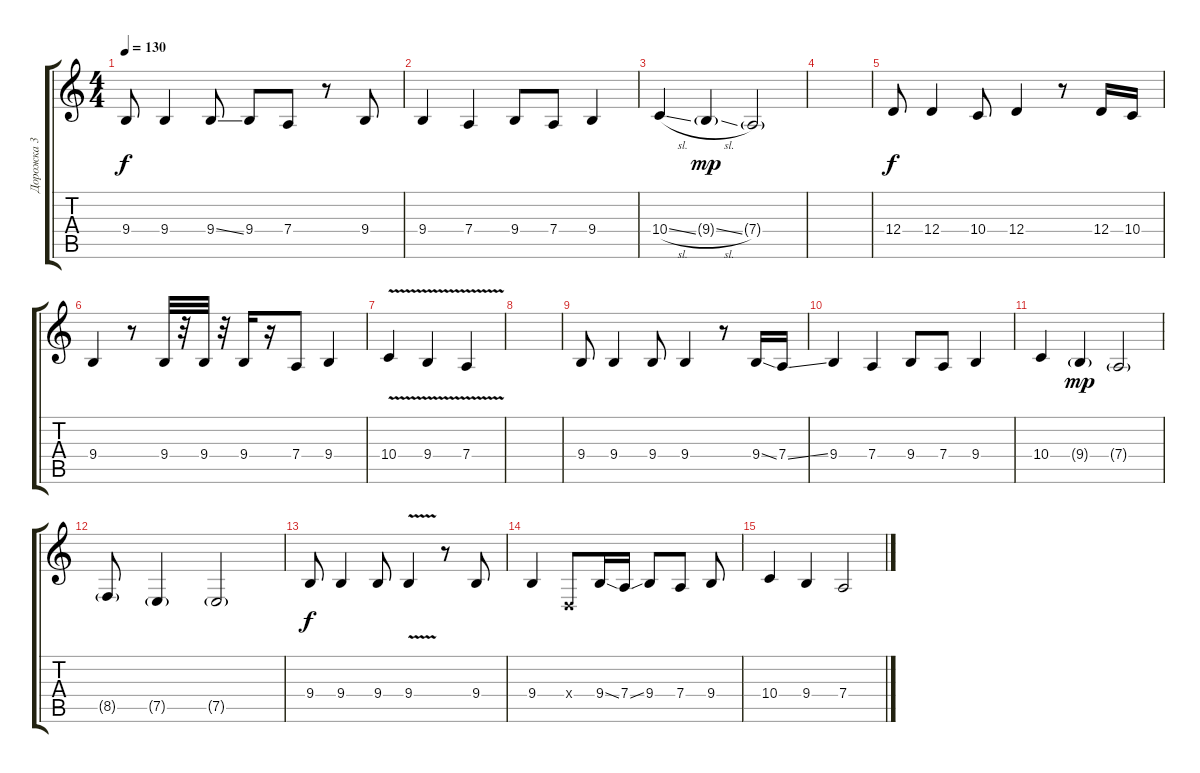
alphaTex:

\track ("Дорожка 3" "Дорожка 3") {instrument tremolostrings}
\staff {score tabs}
\tuning (E4 B3 G3 D3 A2 E2) {hide}
\ts (4 4)
\tempo 130
\clef g2
\ks c
9.4.8{dy f} 9.4.4 9.4{ss}.8 9.4.8 7.4.8 r.8 9.4.8 |
9.4.4 7.4.4 9.4.8 7.4.8 9.4.4 |
10.4{sl}.4 9.4{sl g}.4{dy mp} 7.4{g}.2 |
|
12.4.8{dy f} 12.4.4 10.4.8 12.4.4 r.8 12.4.16 10.4.16 |
9.4.4 r.8 9.4.32 r.32 9.4.32 r.32 9.4.16 r.16 7.4.8 9.4.4 |
10.4{v}.4 9.4{v}.4 7.4{v}.4 |
|
9.4.8 9.4.4 9.4.8 9.4.4 r.8 9.4{ss}.16 7.4{ss}.16 |
9.4.4 7.4.4 9.4.8 7.4.8 9.4.4 |
10.4.4 9.4{g}.4{dy mp} 7.4{g}.2 |
8.5{g}.8 7.5{g}.4 7.5{g}.2 |
9.4.8{dy f} 9.4.4 9.4.8 9.4{v}.4 r.8 9.4.8 |
9.4.4 0.4{x}.8 9.4{ss}.16 7.4{ss}.16 9.4.8 7.4.8 9.4.8 |
10.4.4 9.4.4 7.4.2
